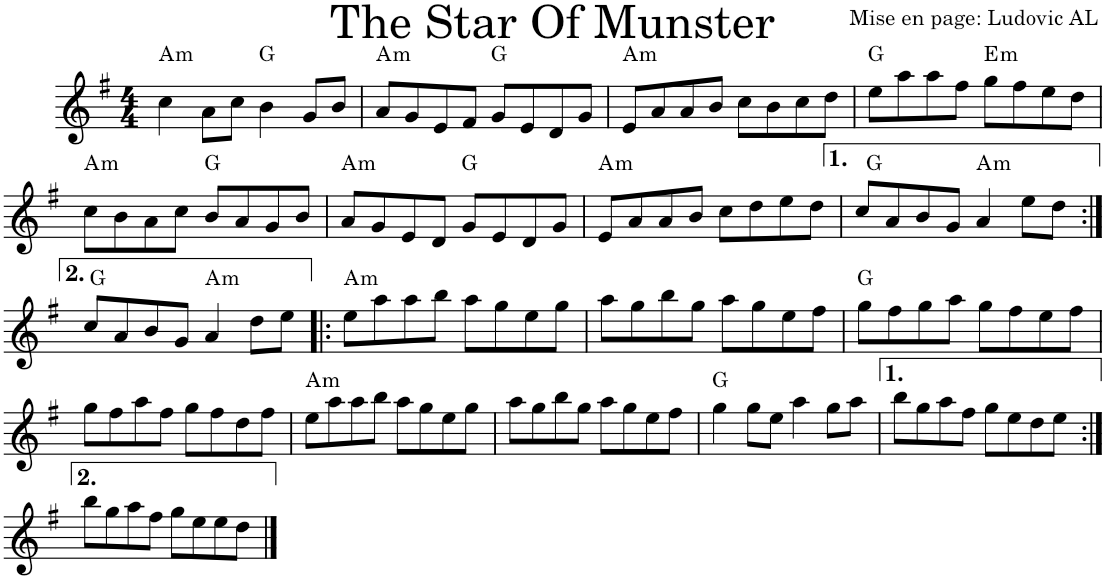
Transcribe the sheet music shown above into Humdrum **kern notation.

**kern	**harte
*part1	*part1
*staff1	*
*I"Voice	*
*I'V	*
*clefG2	*
*k[f#]	*
*M4/4	*
=1	=1
!	!LO:H:kt=m
4cc\	A:min
8a\L	.
8cc\J	.
4b\	G:maj
8g/L	.
8b/J	.
=2	=2
!	!LO:H:kt=m
8a/L	A:min
8g/	.
8e/	.
8f#/J	.
8g/L	G:maj
8e/	.
8d/	.
8g/J	.
=3	=3
!	!LO:H:kt=m
8e/L	A:min
8a/	.
8a/	.
8b/J	.
8cc\L	.
8b\	.
8cc\	.
8dd\J	.
=4	=4
8ee\L	G:maj
8aa\	.
8aa\	.
8ff#\J	.
!	!LO:H:kt=m
8gg\L	E:min
8ff#\	.
8ee\	.
8dd\J	.
!!LO:LB:g=z
=5	=5
!	!LO:H:kt=m
8cc\L	A:min
8b\	.
8a\	.
8cc\J	.
8b/L	G:maj
8a/	.
8g/	.
8b/J	.
=6	=6
!	!LO:H:kt=m
8a/L	A:min
8g/	.
8e/	.
8d/J	.
8g/L	G:maj
8e/	.
8d/	.
8g/J	.
=7	=7
!	!LO:H:kt=m
8e/L	A:min
8a/	.
8a/	.
8b/J	.
8cc\L	.
8dd\	.
8ee\	.
8dd\J	.
=8	=8
8cc/L	G:maj
8a/	.
8b/	.
8g/J	.
!	!LO:H:kt=m
4a/	A:min
8ee\L	.
8dd\J	.
!!LO:LB:g=z
=9:|!	=9:|!
8cc/L	G:maj
8a/	.
8b/	.
8g/J	.
!	!LO:H:kt=m
4a/	A:min
8dd\L	.
8ee\J	.
=10!|:	=10!|:
!	!LO:H:kt=m
8ee\L	A:min
8aa\	.
8aa\	.
8bb\J	.
8aa\L	.
8gg\	.
8ee\	.
8gg\J	.
=11	=11
8aa\L	.
8gg\	.
8bb\	.
8gg\J	.
8aa\L	.
8gg\	.
8ee\	.
8ff#\J	.
=12	=12
8gg\L	G:maj
8ff#\	.
8gg\	.
8aa\J	.
8gg\L	.
8ff#\	.
8ee\	.
8ff#\J	.
!!LO:LB:g=z
=13	=13
8gg\L	.
8ff#\	.
8aa\	.
8ff#\J	.
8gg\L	.
8ff#\	.
8dd\	.
8ff#\J	.
=14	=14
!	!LO:H:kt=m
8ee\L	A:min
8aa\	.
8aa\	.
8bb\J	.
8aa\L	.
8gg\	.
8ee\	.
8gg\J	.
=15	=15
8aa\L	.
8gg\	.
8bb\	.
8gg\J	.
8aa\L	.
8gg\	.
8ee\	.
8ff#\J	.
=16	=16
4gg\	G:maj
8gg\L	.
8ee\J	.
4aa\	.
8gg\L	.
8aa\J	.
=17	=17
8bb\L	.
8gg\	.
8aa\	.
8ff#\J	.
8gg\L	.
8ee\	.
8dd\	.
8ee\J	.
!!LO:LB:g=z
=18:|!	=18:|!
8bb\L	.
8gg\	.
8aa\	.
8ff#\J	.
8gg\L	.
8ee\	.
8ee\	.
8dd\J	.
==	==
*-	*-
